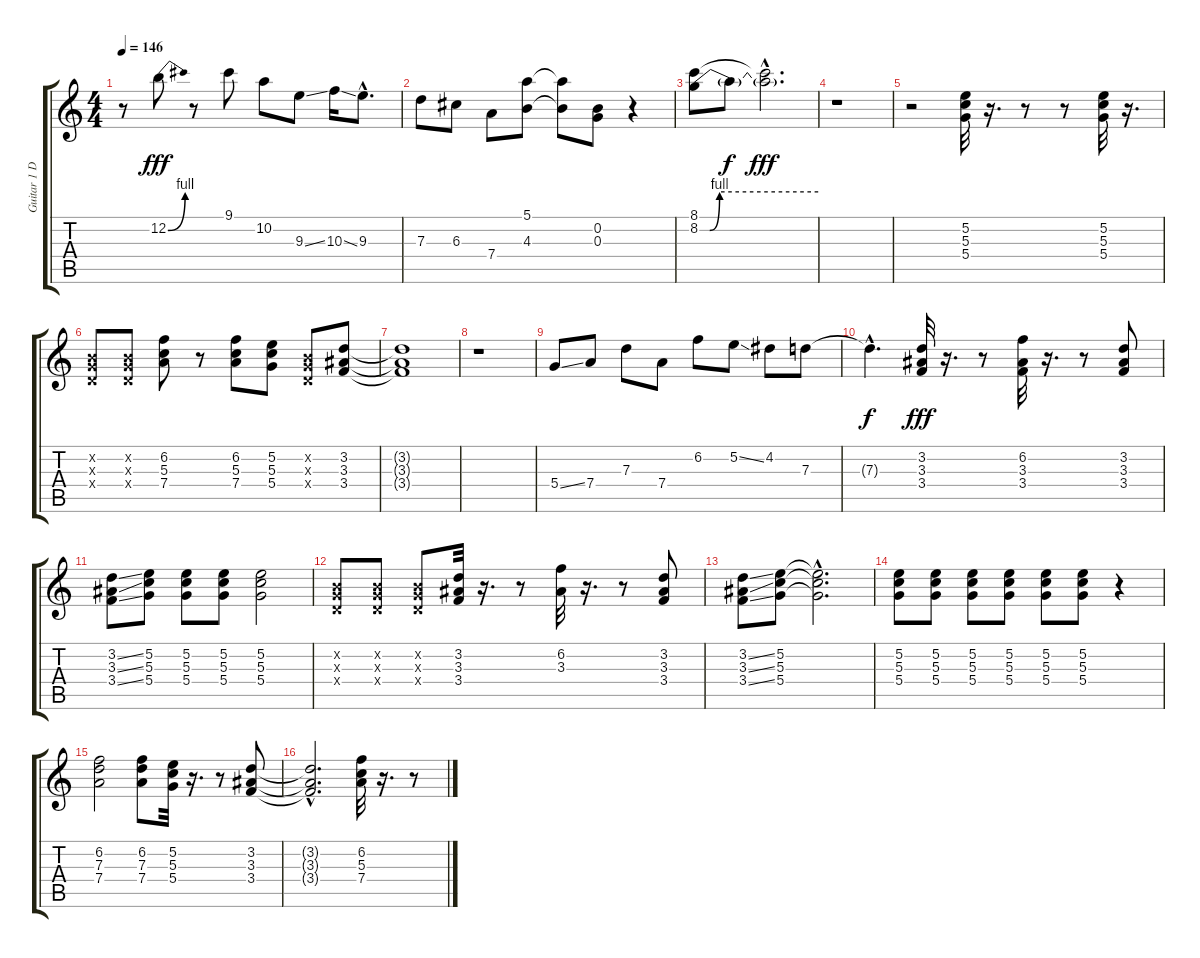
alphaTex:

\track ("Guitar 1 Doubled" "Guitar 1 D") {instrument electricguitarjazz}
\staff {score tabs}
\tuning (E4 B3 G3 D3 A2 E2) {hide}
\ts (4 4)
\tempo 146
\clef g2
\ks c
r.8{dy fff} 12.2{be (bend 0 0 60 4)}.8 r.8 9.1.8 10.2.8 9.3{ss}.8 10.3{ss}.16 9.3{hac}.8{d} |
7.3.8 6.3.8 7.4.8 (5.1 4.3).8 (5.1{t} 4.3{t}).8 (0.2 0.3).8 r.4 |
(8.1 8.2{be (custom 0 0 5 0 10 4 60 4)}).8 8.2{t}.8{dy f} (8.1{hac t} 8.2{hac t}).2{d dy fff} |
r.1 |
r.2 (5.2 5.3 5.4).32 r.16{d} r.8 r.8 (5.2 5.3 5.4).32 r.16{d} |
(0.2{x} 0.3{x} 0.4{x}).8 (0.2{x} 0.3{x} 0.4{x}).8 (6.2 5.3 7.4).8 r.8 (6.2 5.3 7.4).8 (5.2 5.3 5.4).8 (0.2{x} 0.3{x} 0.4{x}).8 (3.2 3.3 3.4).8 |
(3.2{t} 3.3{t} 3.4{t}).1 |
r.1 |
5.4{ss}.8 7.4.8 7.3.8 7.4.8 6.2.8 5.2{ss}.8 4.2.8 7.3.8 |
7.3{hac t}.4{d dy f} (3.2 3.3 3.4).32{dy fff} r.16{d} r.8 (6.2 3.3 3.4).32 r.16{d} r.8 (3.2 3.3 3.4).8 |
(3.2{ss} 3.3{ss} 3.4{ss}).8 (5.2 5.3 5.4).8 (5.2 5.3 5.4).8 (5.2 5.3 5.4).8 (5.2 5.3 5.4).2 |
(0.2{x} 0.3{x} 0.4{x}).8 (0.2{x} 0.3{x} 0.4{x}).8 (0.2{x} 0.3{x} 0.4{x}).8 (3.2 3.3 3.4).32 r.16{d} r.8 (6.2 3.3).32 r.16{d} r.8 (3.2 3.3 3.4).8 |
(3.2{ss} 3.3{ss} 3.4{ss}).8 (5.2 5.3 5.4).8 (5.2{hac t} 5.3{hac t} 5.4{hac t}).2{d} |
(5.2 5.3 5.4).8 (5.2 5.3 5.4).8 (5.2 5.3 5.4).8 (5.2 5.3 5.4).8 (5.2 5.3 5.4).8 (5.2 5.3 5.4).8 r.4 |
(6.2 7.3 7.4).2 (6.2 7.3 7.4).8 (5.2 5.3 5.4).32 r.16{d} r.8 (3.2 3.3 3.4).8 |
(3.2{hac t} 3.3{hac t} 3.4{hac t}).2{d} (6.2 5.3 7.4).32 r.16{d} r.8
